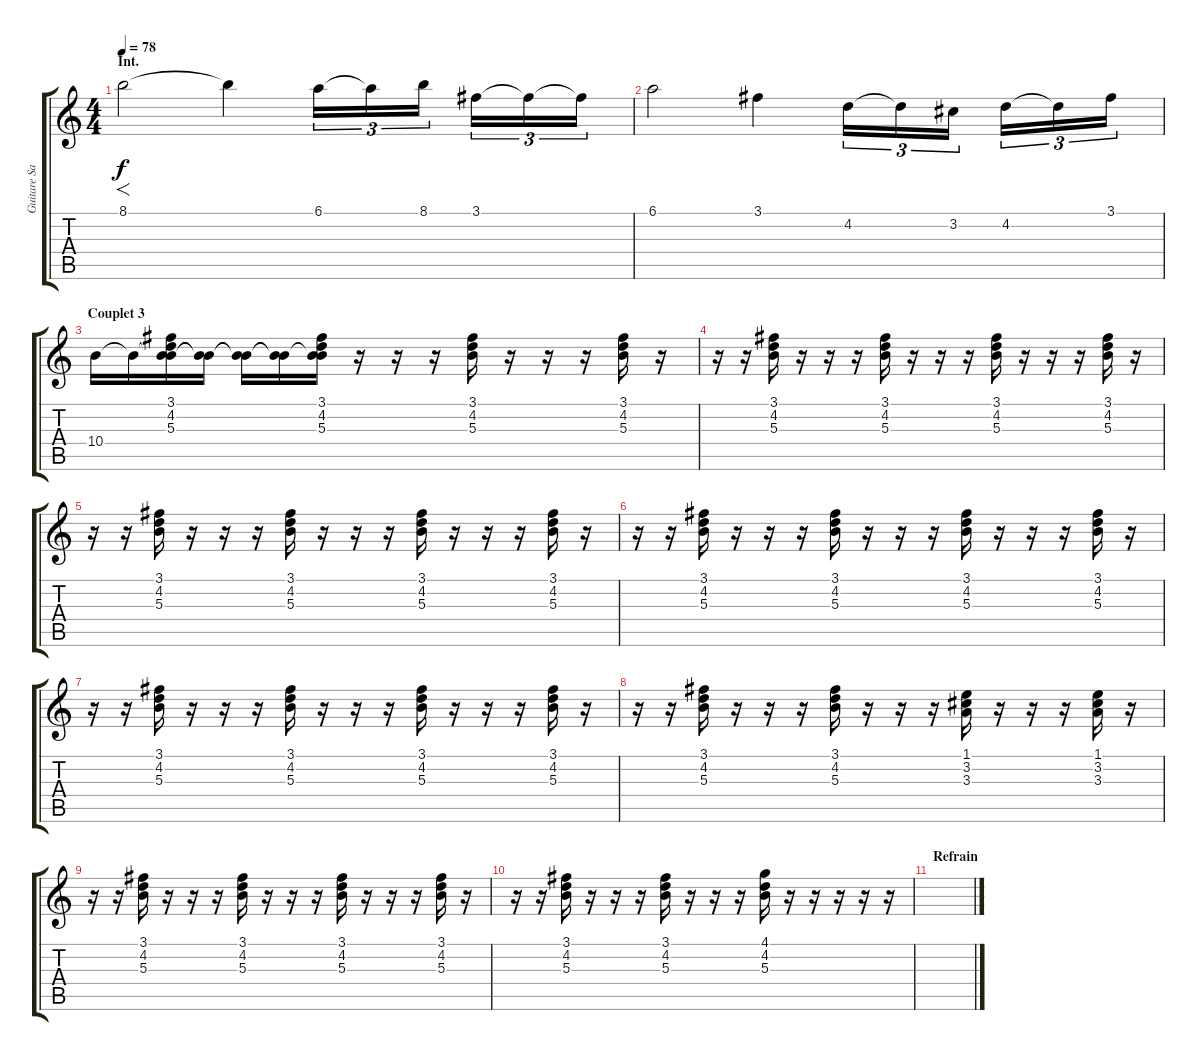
\track ("Guitare Saturé" "Guitare Sa") {instrument overdrivenguitar}
\staff {score tabs}
\tuning (Eb4 Bb3 Gb3 Db3 Ab2 Eb2) {hide}
\ts (4 4)
\section ("" "Int.")
\tempo 78
\clef g2
\ks c
8.1.2{f dy f} 8.1{t}.4 6.1.16{tu (3 2)} 6.1{t}.16{tu (3 2)} 8.1.16{tu (3 2)} 3.1.16{tu (3 2)} 3.1{t}.16{tu (3 2)} 3.1{t}.16{tu (3 2)} |
6.1.2 3.1.4 4.2.16{tu (3 2)} 4.2{t}.16{tu (3 2)} 3.2.16{tu (3 2)} 4.2.16{tu (3 2)} 4.2{t}.16{tu (3 2)} 3.1.16{tu (3 2)} |
\section ("" "Couplet 3")
10.4.16 10.4{t}.16 (3.1 4.2 5.3 10.4{t}).16 (5.3{t} 10.4{t}).16 (5.3{t} 10.4{t}).16 (5.3{t} 10.4{t}).16 (3.1 4.2 5.3 10.4{t}).16 r.16 r.16 r.16 (3.1 4.2 5.3).16 r.16 r.16 r.16 (3.1 4.2 5.3).16 r.16 |
r.16 r.16 (3.1 4.2 5.3).16 r.16 r.16 r.16 (3.1 4.2 5.3).16 r.16 r.16 r.16 (3.1 4.2 5.3).16 r.16 r.16 r.16 (3.1 4.2 5.3).16 r.16 |
r.16 r.16 (3.1 4.2 5.3).16 r.16 r.16 r.16 (3.1 4.2 5.3).16 r.16 r.16 r.16 (3.1 4.2 5.3).16 r.16 r.16 r.16 (3.1 4.2 5.3).16 r.16 |
r.16 r.16 (3.1 4.2 5.3).16 r.16 r.16 r.16 (3.1 4.2 5.3).16 r.16 r.16 r.16 (3.1 4.2 5.3).16 r.16 r.16 r.16 (3.1 4.2 5.3).16 r.16 |
r.16 r.16 (3.1 4.2 5.3).16 r.16 r.16 r.16 (3.1 4.2 5.3).16 r.16 r.16 r.16 (3.1 4.2 5.3).16 r.16 r.16 r.16 (3.1 4.2 5.3).16 r.16 |
r.16 r.16 (3.1 4.2 5.3).16 r.16 r.16 r.16 (3.1 4.2 5.3).16 r.16 r.16 r.16 (1.1 3.2 3.3).16 r.16 r.16 r.16 (1.1 3.2 3.3).16 r.16 |
r.16 r.16 (3.1 4.2 5.3).16 r.16 r.16 r.16 (3.1 4.2 5.3).16 r.16 r.16 r.16 (3.1 4.2 5.3).16 r.16 r.16 r.16 (3.1 4.2 5.3).16 r.16 |
r.16 r.16 (3.1 4.2 5.3).16 r.16 r.16 r.16 (3.1 4.2 5.3).16 r.16 r.16 r.16 (4.1 4.2 5.3).16 r.16 r.16 r.16 r.16 r.16 |
\section ("" "Refrain")
